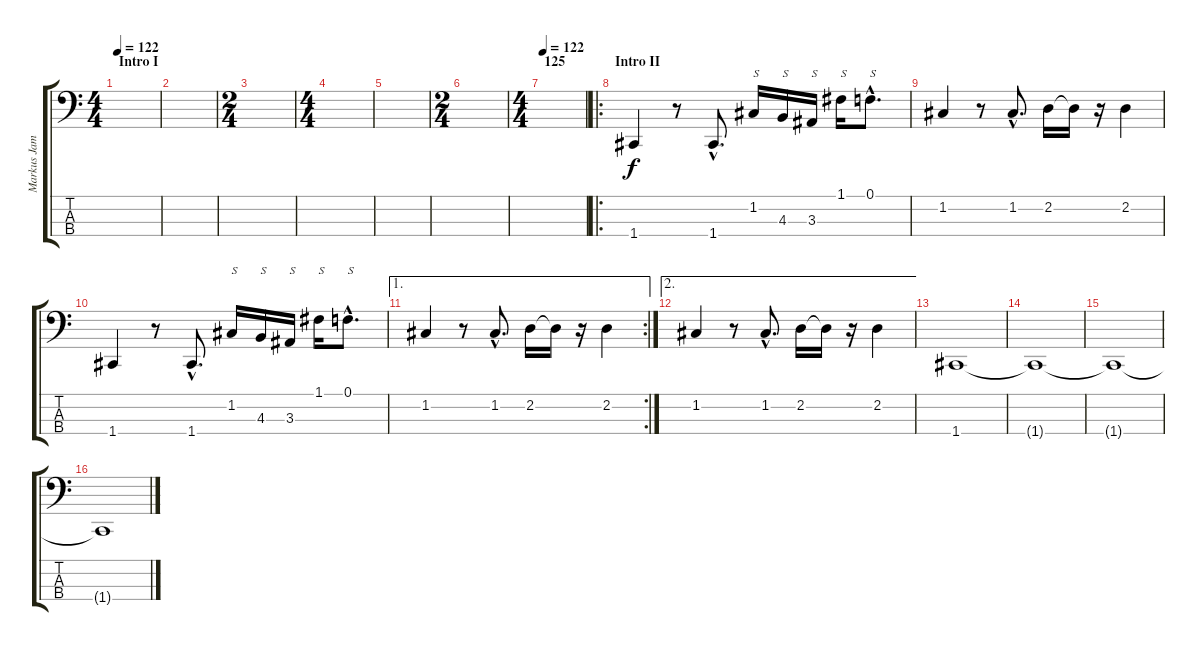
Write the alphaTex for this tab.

\track ("Markus James [Bass]" "Markus Jam") {instrument electricbassfinger}
\staff {score tabs}
\tuning (F2 C2 G1 C1) {hide}
\ts (4 4)
\section ("" "Intro I")
\tempo 122
\tempo 90
\tempo 122
\clef f4
\ks c
|
|
\ts (2 4)
|
\ts (4 4)
|
|
\ts (2 4)
|
\ts (4 4)
\section ("" "125")
\tempo 122
|
\ro
\section ("" "Intro II")
1.4.4 r.8 1.4{hac}.8{d} 1.2.16{txt "S" instrument slapbass1} 4.3.16{txt "S"} 3.3.16{txt "S"} 1.1.16{txt "S"} 0.1{hac}.8{d txt "S"} |
1.2.4{instrument electricbassfinger} r.8 1.2{hac}.8{d} 2.2.16 2.2{t}.16 r.16 2.2.4 |
1.4.4 r.8 1.4{hac}.8{d} 1.2.16{txt "S" instrument slapbass1} 4.3.16{txt "S"} 3.3.16{txt "S"} 1.1.16{txt "S"} 0.1{hac}.8{d txt "S"} |
\ae 1
\rc 2
1.2.4{instrument electricbassfinger} r.8 1.2{hac}.8{d} 2.2.16 2.2{t}.16 r.16 2.2.4 |
\ae 2
1.2.4{instrument electricbassfinger} r.8 1.2{hac}.8{d} 2.2.16 2.2{t}.16 r.16 2.2.4 |
1.4.1 |
1.4{t}.1 |
1.4{t}.1 |
1.4{t}.1
